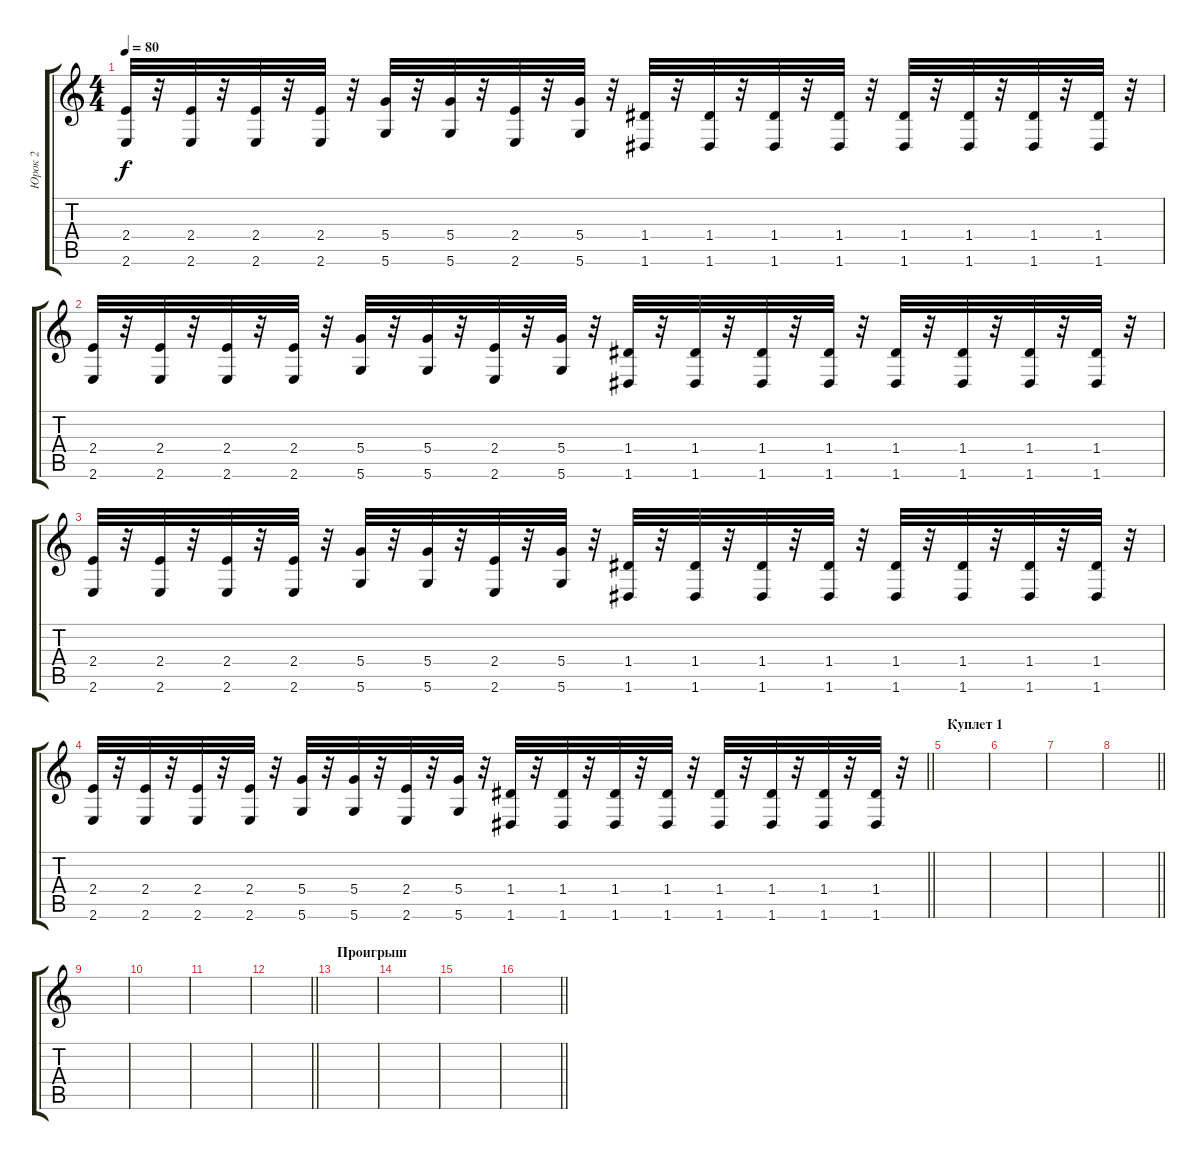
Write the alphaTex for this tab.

\track ("Юрок 2" "Юрок 2") {instrument stringensemble2}
\staff {score tabs}
\tuning (E5 B4 G4 D4 A3 D3) {hide}
\ts (4 4)
\tempo 80
\clef g2
\ks c
(2.4 2.6).32{dy f} r.32 (2.4 2.6).32 r.32 (2.4 2.6).32 r.32 (2.4 2.6).32 r.32 (5.4 5.6).32 r.32 (5.4 5.6).32 r.32 (2.4 2.6).32 r.32 (5.4 5.6).32 r.32 (1.4 1.6).32 r.32 (1.4 1.6).32 r.32 (1.4 1.6).32 r.32 (1.4 1.6).32 r.32 (1.4 1.6).32 r.32 (1.4 1.6).32 r.32 (1.4 1.6).32 r.32 (1.4 1.6).32 r.32 |
(2.4 2.6).32 r.32 (2.4 2.6).32 r.32 (2.4 2.6).32 r.32 (2.4 2.6).32 r.32 (5.4 5.6).32 r.32 (5.4 5.6).32 r.32 (2.4 2.6).32 r.32 (5.4 5.6).32 r.32 (1.4 1.6).32 r.32 (1.4 1.6).32 r.32 (1.4 1.6).32 r.32 (1.4 1.6).32 r.32 (1.4 1.6).32 r.32 (1.4 1.6).32 r.32 (1.4 1.6).32 r.32 (1.4 1.6).32 r.32 |
(2.4 2.6).32 r.32 (2.4 2.6).32 r.32 (2.4 2.6).32 r.32 (2.4 2.6).32 r.32 (5.4 5.6).32 r.32 (5.4 5.6).32 r.32 (2.4 2.6).32 r.32 (5.4 5.6).32 r.32 (1.4 1.6).32 r.32 (1.4 1.6).32 r.32 (1.4 1.6).32 r.32 (1.4 1.6).32 r.32 (1.4 1.6).32 r.32 (1.4 1.6).32 r.32 (1.4 1.6).32 r.32 (1.4 1.6).32 r.32 |
\barLineRight lightlight
(2.4 2.6).32 r.32 (2.4 2.6).32 r.32 (2.4 2.6).32 r.32 (2.4 2.6).32 r.32 (5.4 5.6).32 r.32 (5.4 5.6).32 r.32 (2.4 2.6).32 r.32 (5.4 5.6).32 r.32 (1.4 1.6).32 r.32 (1.4 1.6).32 r.32 (1.4 1.6).32 r.32 (1.4 1.6).32 r.32 (1.4 1.6).32 r.32 (1.4 1.6).32 r.32 (1.4 1.6).32 r.32 (1.4 1.6).32 r.32 |
\section ("" "Куплет 1")
|
|
|
\barLineRight lightlight
|
|
|
|
\barLineRight lightlight
|
\section ("" "Проигрыш")
|
|
|
\barLineRight lightlight
